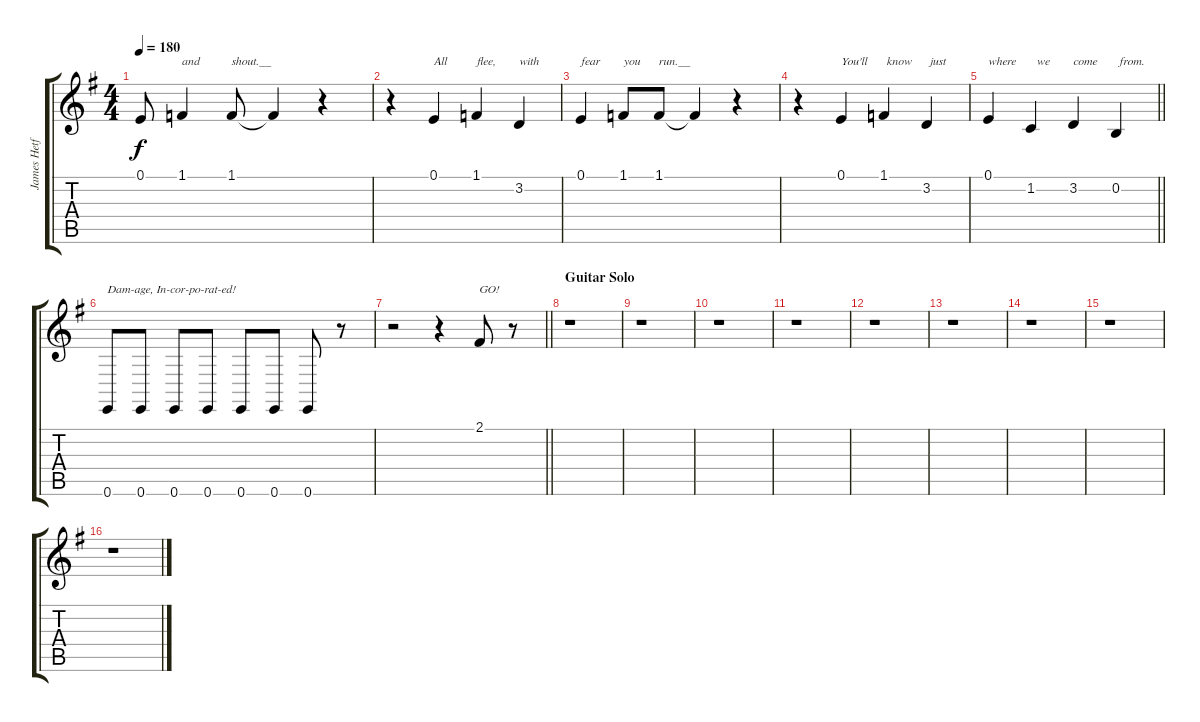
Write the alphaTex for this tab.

\track ("James Hetfield (vocals)" "James Hetf") {instrument baritonesax}
\staff {score tabs}
\tuning (E4 B3 G3 D3 A2 E2) {hide}
\ts (4 4)
\tempo 180
\clef g2
\ks eminor
0.1.8{dy f} 1.1.4{txt "and"} 1.1.8{txt "shout.__"} 1.1{t}.4 r.4 |
r.4 0.1.4{txt "All"} 1.1.4{txt "flee,"} 3.2.4{txt "with"} |
0.1.4{txt "fear"} 1.1.8{txt "you"} 1.1.8{txt "run.__"} 1.1{t}.4 r.4 |
r.4 0.1.4{txt "You'll"} 1.1.4{txt " know"} 3.2.4{txt " just"} |
\barLineRight lightlight
0.1.4{txt "where"} 1.2.4{txt "  we"} 3.2.4{txt "come"} 0.2.4{txt " from."} |
0.6.8{txt "Dam-age, In-cor-po-rat-ed!"} 0.6.8 0.6.8 0.6.8 0.6.8 0.6.8 0.6.8 r.8 |
\barLineRight lightlight
r.2 r.4 2.1.8{txt "GO!"} r.8 |
\section ("" "Guitar Solo")
r.1 |
r.1 |
r.1 |
r.1 |
r.1 |
r.1 |
r.1 |
r.1 |
r.1
